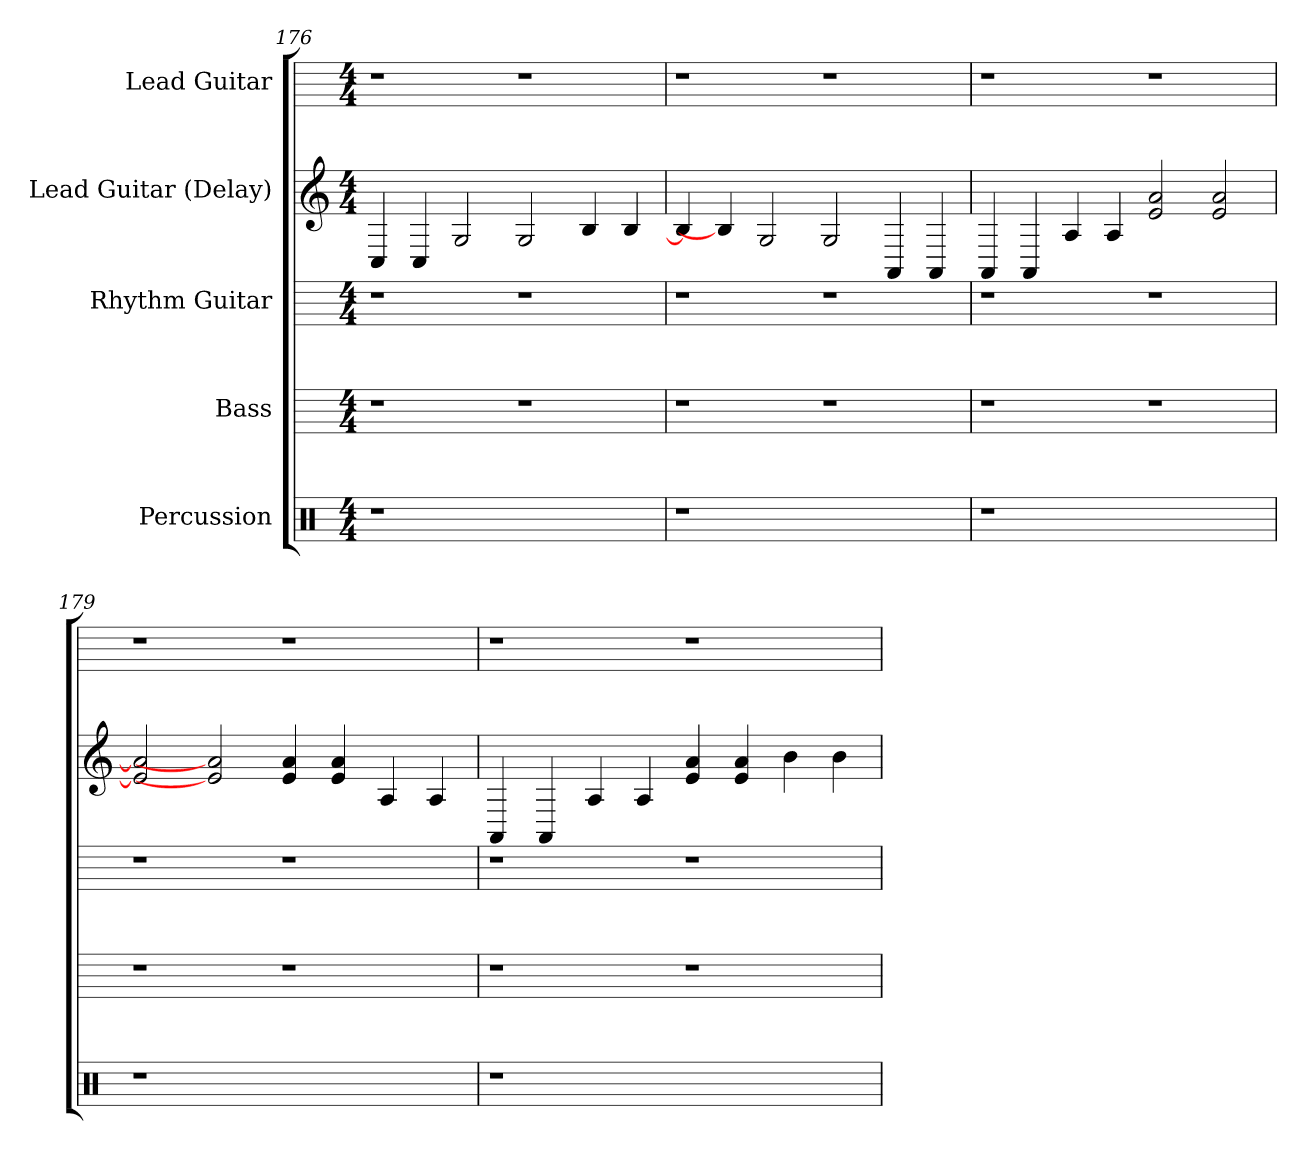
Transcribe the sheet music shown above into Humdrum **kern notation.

**kern	**kern	**kern	**kern	**kern
*part5	*part4	*part3	*part2	*part1
*staff5	*staff4	*staff3	*staff2	*staff1
*I"Percussion	*I"Bass	*I"Rhythm Guitar	*I"Lead Guitar (Delay)	*I"Lead Guitar
*clefX	*	*	*	*
*k[]	*k[]	*k[]	*k[]	*k[]
*M4/4	*M4/4	*M4/4	*M4/4	*M4/4
=176	=176	=176	=176	=176
1r	1r	1r	4C	1r
.	.	.	4C	.
.	.	.	2G	.
1ryy	1r	1r	2G	1r
.	.	.	4B	.
.	.	.	4B	.
=177	=177	=177	=177	=177
1r	1r	1r	4B]	1r
.	.	.	4B]	.
.	.	.	2G	.
1ryy	1r	1r	2G	1r
.	.	.	4AA	.
.	.	.	4AA	.
=178	=178	=178	=178	=178
1r	1r	1r	4AA	1r
.	.	.	4AA	.
.	.	.	4A	.
.	.	.	4A	.
1ryy	1r	1r	2a 2e	1r
.	.	.	2a 2e	.
=179	=179	=179	=179	=179
1r	1r	1r	2a] 2e]	1r
.	.	.	2a] 2e]	.
1ryy	1r	1r	4a 4e	1r
.	.	.	4a 4e	.
.	.	.	4A	.
.	.	.	4A	.
=180	=180	=180	=180	=180
1r	1r	1r	4AA	1r
.	.	.	4AA	.
.	.	.	4A	.
.	.	.	4A	.
1ryy	1r	1r	4a 4e	1r
.	.	.	4a 4e	.
.	.	.	4b	.
.	.	.	4b	.
=	=	=	=	=
*-	*-	*-	*-	*-
